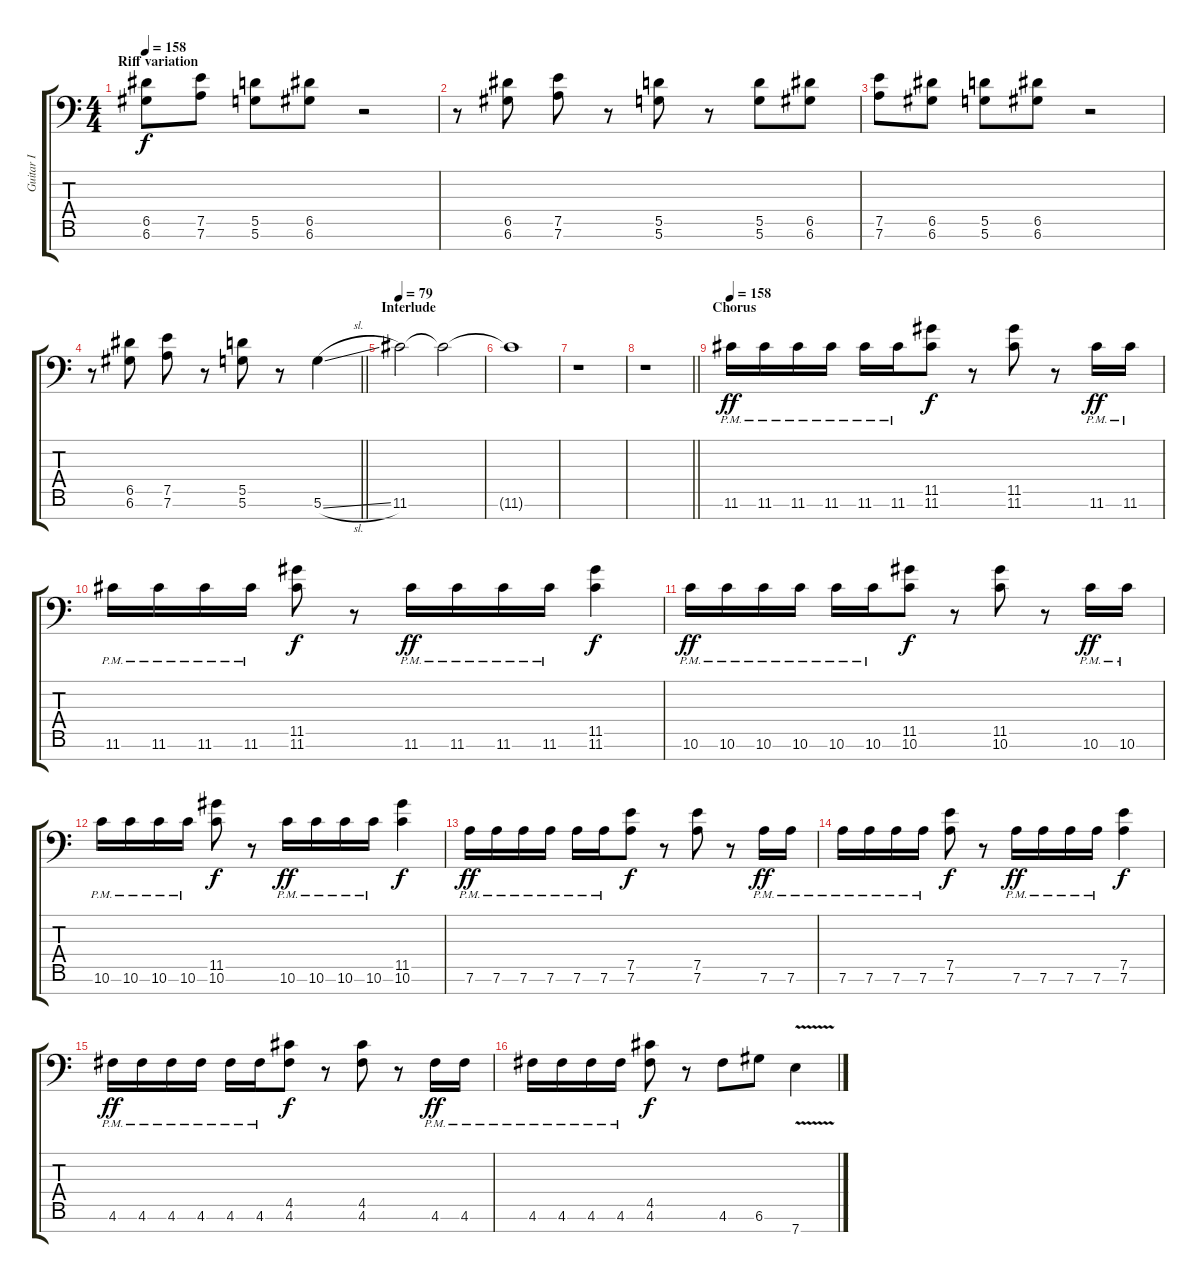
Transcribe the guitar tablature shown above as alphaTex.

\track ("Guitar I" "Guitar I") {instrument distortionguitar}
\staff {score tabs}
\tuning (E4 B3 G3 D3 A2 D2 A1) {hide}
\ts (4 4)
\section ("" "Riff variation")
\tempo 158
\clef f4
\ks c
(6.5 6.6).8{dy f volume 13} (7.5 7.6).8 (5.5 5.6).8 (6.5 6.6).8 r.2 |
r.8 (6.5 6.6).8 (7.5 7.6).8 r.8 (5.5 5.6).8 r.8 (5.5 5.6).8 (6.5 6.6).8 |
(7.5 7.6).8 (6.5 6.6).8 (5.5 5.6).8 (6.5 6.6).8 r.2 |
\barLineRight lightlight
r.8 (6.5 6.6).8 (7.5 7.6).8 r.8 (5.5 5.6).8 r.8 5.6{sl}.4 |
\section ("" "Interlude")
\tempo 79
11.6.2 11.6{t}.2{volume 2} |
11.6{t}.1 |
r.1 |
\barLineRight lightlight
r.1 |
\section ("" "Chorus")
\tempo 158
11.6{pm}.16{dy ff volume 13} 11.6{pm}.16 11.6{pm}.16 11.6{pm}.16 11.6{pm}.16 11.6{pm}.16 (11.5 11.6).8{dy f} r.8 (11.5 11.6).8 r.8 11.6{pm}.16{dy ff} 11.6{pm}.16 |
11.6{pm}.16 11.6{pm}.16 11.6{pm}.16 11.6{pm}.16 (11.5 11.6).8{dy f} r.8 11.6{pm}.16{dy ff} 11.6{pm}.16 11.6{pm}.16 11.6{pm}.16 (11.5 11.6).4{dy f} |
10.6{pm}.16{dy ff} 10.6{pm}.16 10.6{pm}.16 10.6{pm}.16 10.6{pm}.16 10.6{pm}.16 (11.5 10.6).8{dy f} r.8 (11.5 10.6).8 r.8 10.6{pm}.16{dy ff} 10.6{pm}.16 |
10.6{pm}.16 10.6{pm}.16 10.6{pm}.16 10.6{pm}.16 (11.5 10.6).8{dy f} r.8 10.6{pm}.16{dy ff} 10.6{pm}.16 10.6{pm}.16 10.6{pm}.16 (11.5 10.6).4{dy f} |
7.6{pm}.16{dy ff} 7.6{pm}.16 7.6{pm}.16 7.6{pm}.16 7.6{pm}.16 7.6{pm}.16 (7.5 7.6).8{dy f} r.8 (7.5 7.6).8 r.8 7.6{pm}.16{dy ff} 7.6{pm}.16 |
7.6{pm}.16 7.6{pm}.16 7.6{pm}.16 7.6{pm}.16 (7.5 7.6).8{dy f} r.8 7.6{pm}.16{dy ff} 7.6{pm}.16 7.6{pm}.16 7.6{pm}.16 (7.5 7.6).4{dy f} |
4.6{pm}.16{dy ff} 4.6{pm}.16 4.6{pm}.16 4.6{pm}.16 4.6{pm}.16 4.6{pm}.16 (4.5 4.6).8{dy f} r.8 (4.5 4.6).8 r.8 4.6{pm}.16{dy ff} 4.6{pm}.16 |
4.6{pm}.16 4.6{pm}.16 4.6{pm}.16 4.6{pm}.16 (4.5 4.6).8{dy f} r.8 4.6.8 6.6.8 7.7{v}.4
